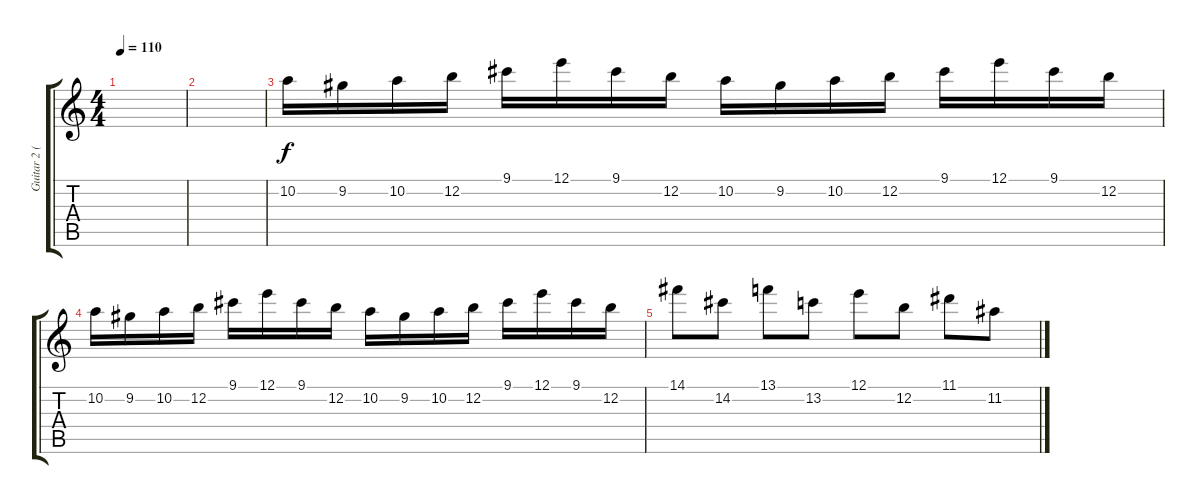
\track ("Guitar 2 (Solo)" "Guitar 2 (") {instrument distortionguitar}
\staff {score tabs}
\tuning (E4 B3 G3 D3 A2 E2) {hide}
\ts (4 4)
\tempo 110
\clef g2
\ks c
|
|
10.2.16 9.2.16 10.2.16 12.2.16 9.1.16 12.1.16 9.1.16 12.2.16 10.2.16 9.2.16 10.2.16 12.2.16 9.1.16 12.1.16 9.1.16 12.2.16 |
10.2.16 9.2.16 10.2.16 12.2.16 9.1.16 12.1.16 9.1.16 12.2.16 10.2.16 9.2.16 10.2.16 12.2.16 9.1.16 12.1.16 9.1.16 12.2.16 |
14.1.8 14.2.8 13.1.8 13.2.8 12.1.8 12.2.8 11.1.8 11.2.8
